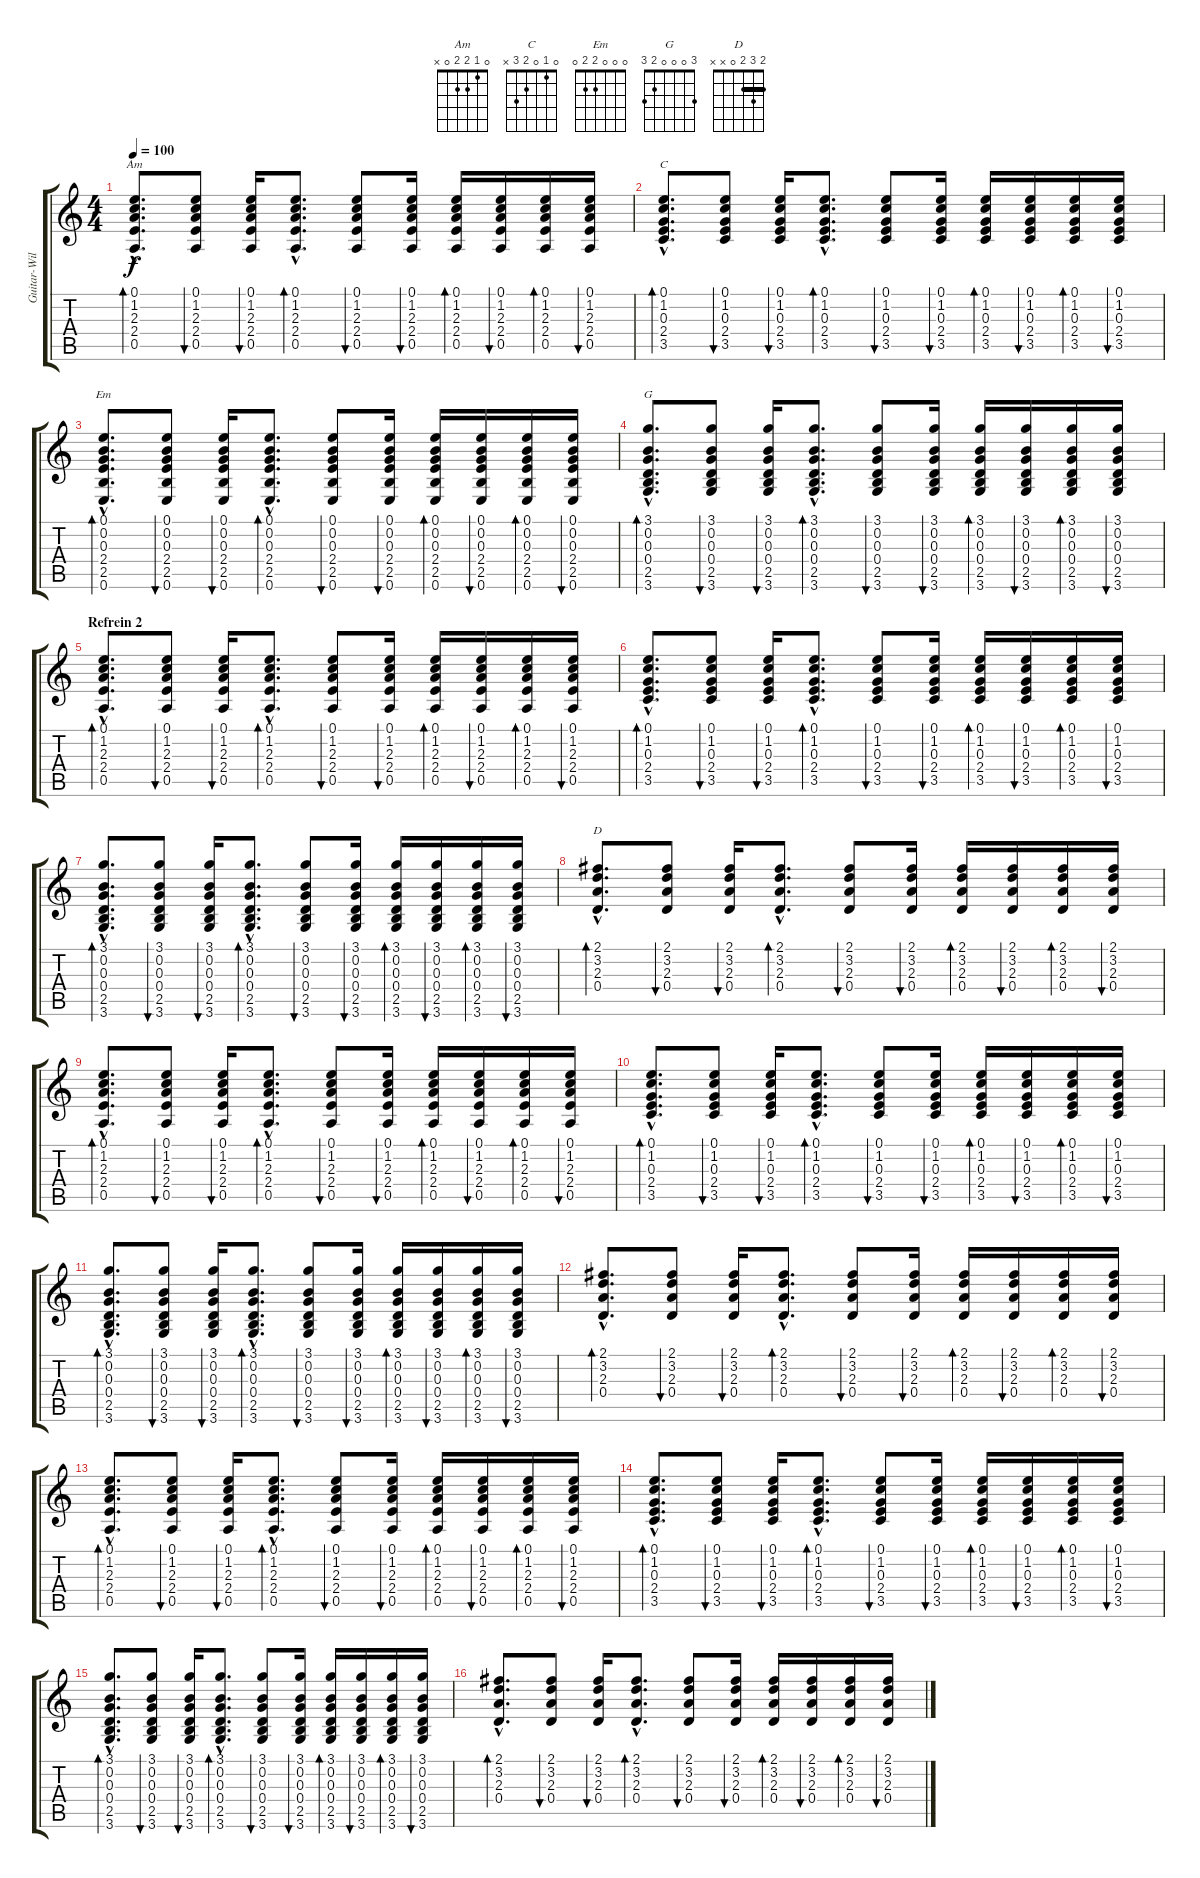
\track ("Guitar-Willem" "Guitar-Wil") {instrument electricguitarclean}
\staff {score tabs}
\tuning (E4 B3 G3 D3 A2 E2) {hide}
\chord ("Am" 0 1 2 2 0 x)
\chord ("C" 0 1 0 2 3 x)
\chord ("Em" 0 0 0 2 2 0)
\chord ("G" 3 0 0 0 2 3)
\chord ("D" 2 3 2 0 x x) {barre 2}
\ts (4 4)
\tempo 100
\clef g2
\ks c
(0.1{hac} 1.2{hac} 2.3{hac} 2.4{hac} 0.5{hac}).8{d bd 30 ch "Am" dy f} (0.1 1.2 2.3 2.4 0.5).8{bu 30} (0.1 1.2 2.3 2.4 0.5).16{bu 30} (0.1{hac} 1.2{hac} 2.3{hac} 2.4{hac} 0.5{hac}).8{d bd 30} (0.1 1.2 2.3 2.4 0.5).8{bu 30} (0.1 1.2 2.3 2.4 0.5).16{bu 30} (0.1 1.2 2.3 2.4 0.5).16{bd 30} (0.1 1.2 2.3 2.4 0.5).16{bu 30} (0.1 1.2 2.3 2.4 0.5).16{bd 30} (0.1 1.2 2.3 2.4 0.5).16{bu 30} |
(0.1{hac} 1.2{hac} 0.3{hac} 2.4{hac} 3.5{hac}).8{d bd 30 ch "C"} (0.1 1.2 0.3 2.4 3.5).8{bu 30} (0.1 1.2 0.3 2.4 3.5).16{bu 30} (0.1{hac} 1.2{hac} 0.3{hac} 2.4{hac} 3.5{hac}).8{d bd 30} (0.1 1.2 0.3 2.4 3.5).8{bu 30} (0.1 1.2 0.3 2.4 3.5).16{bu 30} (0.1 1.2 0.3 2.4 3.5).16{bd 30} (0.1 1.2 0.3 2.4 3.5).16{bu 30} (0.1 1.2 0.3 2.4 3.5).16{bd 30} (0.1 1.2 0.3 2.4 3.5).16{bu 30} |
(0.1{hac} 0.2{hac} 0.3{hac} 2.4{hac} 2.5{hac} 0.6{hac}).8{d bd 30 ch "Em"} (0.1 0.2 0.3 2.4 2.5 0.6).8{bu 30} (0.1 0.2 0.3 2.4 2.5 0.6).16{bu 30} (0.1{hac} 0.2{hac} 0.3{hac} 2.4{hac} 2.5{hac} 0.6{hac}).8{d bd 30} (0.1 0.2 0.3 2.4 2.5 0.6).8{bu 30} (0.1 0.2 0.3 2.4 2.5 0.6).16{bu 30} (0.1 0.2 0.3 2.4 2.5 0.6).16{bd 30} (0.1 0.2 0.3 2.4 2.5 0.6).16{bu 30} (0.1 0.2 0.3 2.4 2.5 0.6).16{bd 30} (0.1 0.2 0.3 2.4 2.5 0.6).16{bu 30} |
(3.1{hac} 0.2{hac} 0.3{hac} 0.4{hac} 2.5{hac} 3.6{hac}).8{d bd 30 ch "G"} (3.1 0.2 0.3 0.4 2.5 3.6).8{bu 30} (3.1 0.2 0.3 0.4 2.5 3.6).16{bu 30} (3.1{hac} 0.2{hac} 0.3{hac} 0.4{hac} 2.5{hac} 3.6{hac}).8{d bd 30} (3.1 0.2 0.3 0.4 2.5 3.6).8{bu 30} (3.1 0.2 0.3 0.4 2.5 3.6).16{bu 30} (3.1 0.2 0.3 0.4 2.5 3.6).16{bd 30} (3.1 0.2 0.3 0.4 2.5 3.6).16{bu 30} (3.1 0.2 0.3 0.4 2.5 3.6).16{bd 30} (3.1 0.2 0.3 0.4 2.5 3.6).16{bu 30} |
\section ("" "Refrein 2")
(0.1{hac} 1.2{hac} 2.3{hac} 2.4{hac} 0.5{hac}).8{d bd 30} (0.1 1.2 2.3 2.4 0.5).8{bu 30} (0.1 1.2 2.3 2.4 0.5).16{bu 30} (0.1{hac} 1.2{hac} 2.3{hac} 2.4{hac} 0.5{hac}).8{d bd 30} (0.1 1.2 2.3 2.4 0.5).8{bu 30} (0.1 1.2 2.3 2.4 0.5).16{bu 30} (0.1 1.2 2.3 2.4 0.5).16{bd 30} (0.1 1.2 2.3 2.4 0.5).16{bu 30} (0.1 1.2 2.3 2.4 0.5).16{bd 30} (0.1 1.2 2.3 2.4 0.5).16{bu 30} |
(0.1{hac} 1.2{hac} 0.3{hac} 2.4{hac} 3.5{hac}).8{d bd 30} (0.1 1.2 0.3 2.4 3.5).8{bu 30} (0.1 1.2 0.3 2.4 3.5).16{bu 30} (0.1{hac} 1.2{hac} 0.3{hac} 2.4{hac} 3.5{hac}).8{d bd 30} (0.1 1.2 0.3 2.4 3.5).8{bu 30} (0.1 1.2 0.3 2.4 3.5).16{bu 30} (0.1 1.2 0.3 2.4 3.5).16{bd 30} (0.1 1.2 0.3 2.4 3.5).16{bu 30} (0.1 1.2 0.3 2.4 3.5).16{bd 30} (0.1 1.2 0.3 2.4 3.5).16{bu 30} |
(3.1{hac} 0.2{hac} 0.3{hac} 0.4{hac} 2.5{hac} 3.6{hac}).8{d bd 30} (3.1 0.2 0.3 0.4 2.5 3.6).8{bu 30} (3.1 0.2 0.3 0.4 2.5 3.6).16{bu 30} (3.1{hac} 0.2{hac} 0.3{hac} 0.4{hac} 2.5{hac} 3.6{hac}).8{d bd 30} (3.1 0.2 0.3 0.4 2.5 3.6).8{bu 30} (3.1 0.2 0.3 0.4 2.5 3.6).16{bu 30} (3.1 0.2 0.3 0.4 2.5 3.6).16{bd 30} (3.1 0.2 0.3 0.4 2.5 3.6).16{bu 30} (3.1 0.2 0.3 0.4 2.5 3.6).16{bd 30} (3.1 0.2 0.3 0.4 2.5 3.6).16{bu 30} |
(2.1{hac} 3.2{hac} 2.3{hac} 0.4{hac}).8{d bd 30 ch "D"} (2.1 3.2 2.3 0.4).8{bu 30} (2.1 3.2 2.3 0.4).16{bu 30} (2.1{hac} 3.2{hac} 2.3{hac} 0.4{hac}).8{d bd 30} (2.1 3.2 2.3 0.4).8{bu 30} (2.1 3.2 2.3 0.4).16{bu 30} (2.1 3.2 2.3 0.4).16{bd 30} (2.1 3.2 2.3 0.4).16{bu 30} (2.1 3.2 2.3 0.4).16{bd 30} (2.1 3.2 2.3 0.4).16{bu 30} |
(0.1{hac} 1.2{hac} 2.3{hac} 2.4{hac} 0.5{hac}).8{d bd 30} (0.1 1.2 2.3 2.4 0.5).8{bu 30} (0.1 1.2 2.3 2.4 0.5).16{bu 30} (0.1{hac} 1.2{hac} 2.3{hac} 2.4{hac} 0.5{hac}).8{d bd 30} (0.1 1.2 2.3 2.4 0.5).8{bu 30} (0.1 1.2 2.3 2.4 0.5).16{bu 30} (0.1 1.2 2.3 2.4 0.5).16{bd 30} (0.1 1.2 2.3 2.4 0.5).16{bu 30} (0.1 1.2 2.3 2.4 0.5).16{bd 30} (0.1 1.2 2.3 2.4 0.5).16{bu 30} |
(0.1{hac} 1.2{hac} 0.3{hac} 2.4{hac} 3.5{hac}).8{d bd 30} (0.1 1.2 0.3 2.4 3.5).8{bu 30} (0.1 1.2 0.3 2.4 3.5).16{bu 30} (0.1{hac} 1.2{hac} 0.3{hac} 2.4{hac} 3.5{hac}).8{d bd 30} (0.1 1.2 0.3 2.4 3.5).8{bu 30} (0.1 1.2 0.3 2.4 3.5).16{bu 30} (0.1 1.2 0.3 2.4 3.5).16{bd 30} (0.1 1.2 0.3 2.4 3.5).16{bu 30} (0.1 1.2 0.3 2.4 3.5).16{bd 30} (0.1 1.2 0.3 2.4 3.5).16{bu 30} |
(3.1{hac} 0.2{hac} 0.3{hac} 0.4{hac} 2.5{hac} 3.6{hac}).8{d bd 30} (3.1 0.2 0.3 0.4 2.5 3.6).8{bu 30} (3.1 0.2 0.3 0.4 2.5 3.6).16{bu 30} (3.1{hac} 0.2{hac} 0.3{hac} 0.4{hac} 2.5{hac} 3.6{hac}).8{d bd 30} (3.1 0.2 0.3 0.4 2.5 3.6).8{bu 30} (3.1 0.2 0.3 0.4 2.5 3.6).16{bu 30} (3.1 0.2 0.3 0.4 2.5 3.6).16{bd 30} (3.1 0.2 0.3 0.4 2.5 3.6).16{bu 30} (3.1 0.2 0.3 0.4 2.5 3.6).16{bd 30} (3.1 0.2 0.3 0.4 2.5 3.6).16{bu 30} |
(2.1{hac} 3.2{hac} 2.3{hac} 0.4{hac}).8{d bd 30} (2.1 3.2 2.3 0.4).8{bu 30} (2.1 3.2 2.3 0.4).16{bu 30} (2.1{hac} 3.2{hac} 2.3{hac} 0.4{hac}).8{d bd 30} (2.1 3.2 2.3 0.4).8{bu 30} (2.1 3.2 2.3 0.4).16{bu 30} (2.1 3.2 2.3 0.4).16{bd 30} (2.1 3.2 2.3 0.4).16{bu 30} (2.1 3.2 2.3 0.4).16{bd 30} (2.1 3.2 2.3 0.4).16{bu 30} |
(0.1{hac} 1.2{hac} 2.3{hac} 2.4{hac} 0.5{hac}).8{d bd 30} (0.1 1.2 2.3 2.4 0.5).8{bu 30} (0.1 1.2 2.3 2.4 0.5).16{bu 30} (0.1{hac} 1.2{hac} 2.3{hac} 2.4{hac} 0.5{hac}).8{d bd 30} (0.1 1.2 2.3 2.4 0.5).8{bu 30} (0.1 1.2 2.3 2.4 0.5).16{bu 30} (0.1 1.2 2.3 2.4 0.5).16{bd 30} (0.1 1.2 2.3 2.4 0.5).16{bu 30} (0.1 1.2 2.3 2.4 0.5).16{bd 30} (0.1 1.2 2.3 2.4 0.5).16{bu 30} |
(0.1{hac} 1.2{hac} 0.3{hac} 2.4{hac} 3.5{hac}).8{d bd 30} (0.1 1.2 0.3 2.4 3.5).8{bu 30} (0.1 1.2 0.3 2.4 3.5).16{bu 30} (0.1{hac} 1.2{hac} 0.3{hac} 2.4{hac} 3.5{hac}).8{d bd 30} (0.1 1.2 0.3 2.4 3.5).8{bu 30} (0.1 1.2 0.3 2.4 3.5).16{bu 30} (0.1 1.2 0.3 2.4 3.5).16{bd 30} (0.1 1.2 0.3 2.4 3.5).16{bu 30} (0.1 1.2 0.3 2.4 3.5).16{bd 30} (0.1 1.2 0.3 2.4 3.5).16{bu 30} |
(3.1{hac} 0.2{hac} 0.3{hac} 0.4{hac} 2.5{hac} 3.6{hac}).8{d bd 30} (3.1 0.2 0.3 0.4 2.5 3.6).8{bu 30} (3.1 0.2 0.3 0.4 2.5 3.6).16{bu 30} (3.1{hac} 0.2{hac} 0.3{hac} 0.4{hac} 2.5{hac} 3.6{hac}).8{d bd 30} (3.1 0.2 0.3 0.4 2.5 3.6).8{bu 30} (3.1 0.2 0.3 0.4 2.5 3.6).16{bu 30} (3.1 0.2 0.3 0.4 2.5 3.6).16{bd 30} (3.1 0.2 0.3 0.4 2.5 3.6).16{bu 30} (3.1 0.2 0.3 0.4 2.5 3.6).16{bd 30} (3.1 0.2 0.3 0.4 2.5 3.6).16{bu 30} |
(2.1{hac} 3.2{hac} 2.3{hac} 0.4{hac}).8{d bd 30} (2.1 3.2 2.3 0.4).8{bu 30} (2.1 3.2 2.3 0.4).16{bu 30} (2.1{hac} 3.2{hac} 2.3{hac} 0.4{hac}).8{d bd 30} (2.1 3.2 2.3 0.4).8{bu 30} (2.1 3.2 2.3 0.4).16{bu 30} (2.1 3.2 2.3 0.4).16{bd 30} (2.1 3.2 2.3 0.4).16{bu 30} (2.1 3.2 2.3 0.4).16{bd 30} (2.1 3.2 2.3 0.4).16{bu 30}
